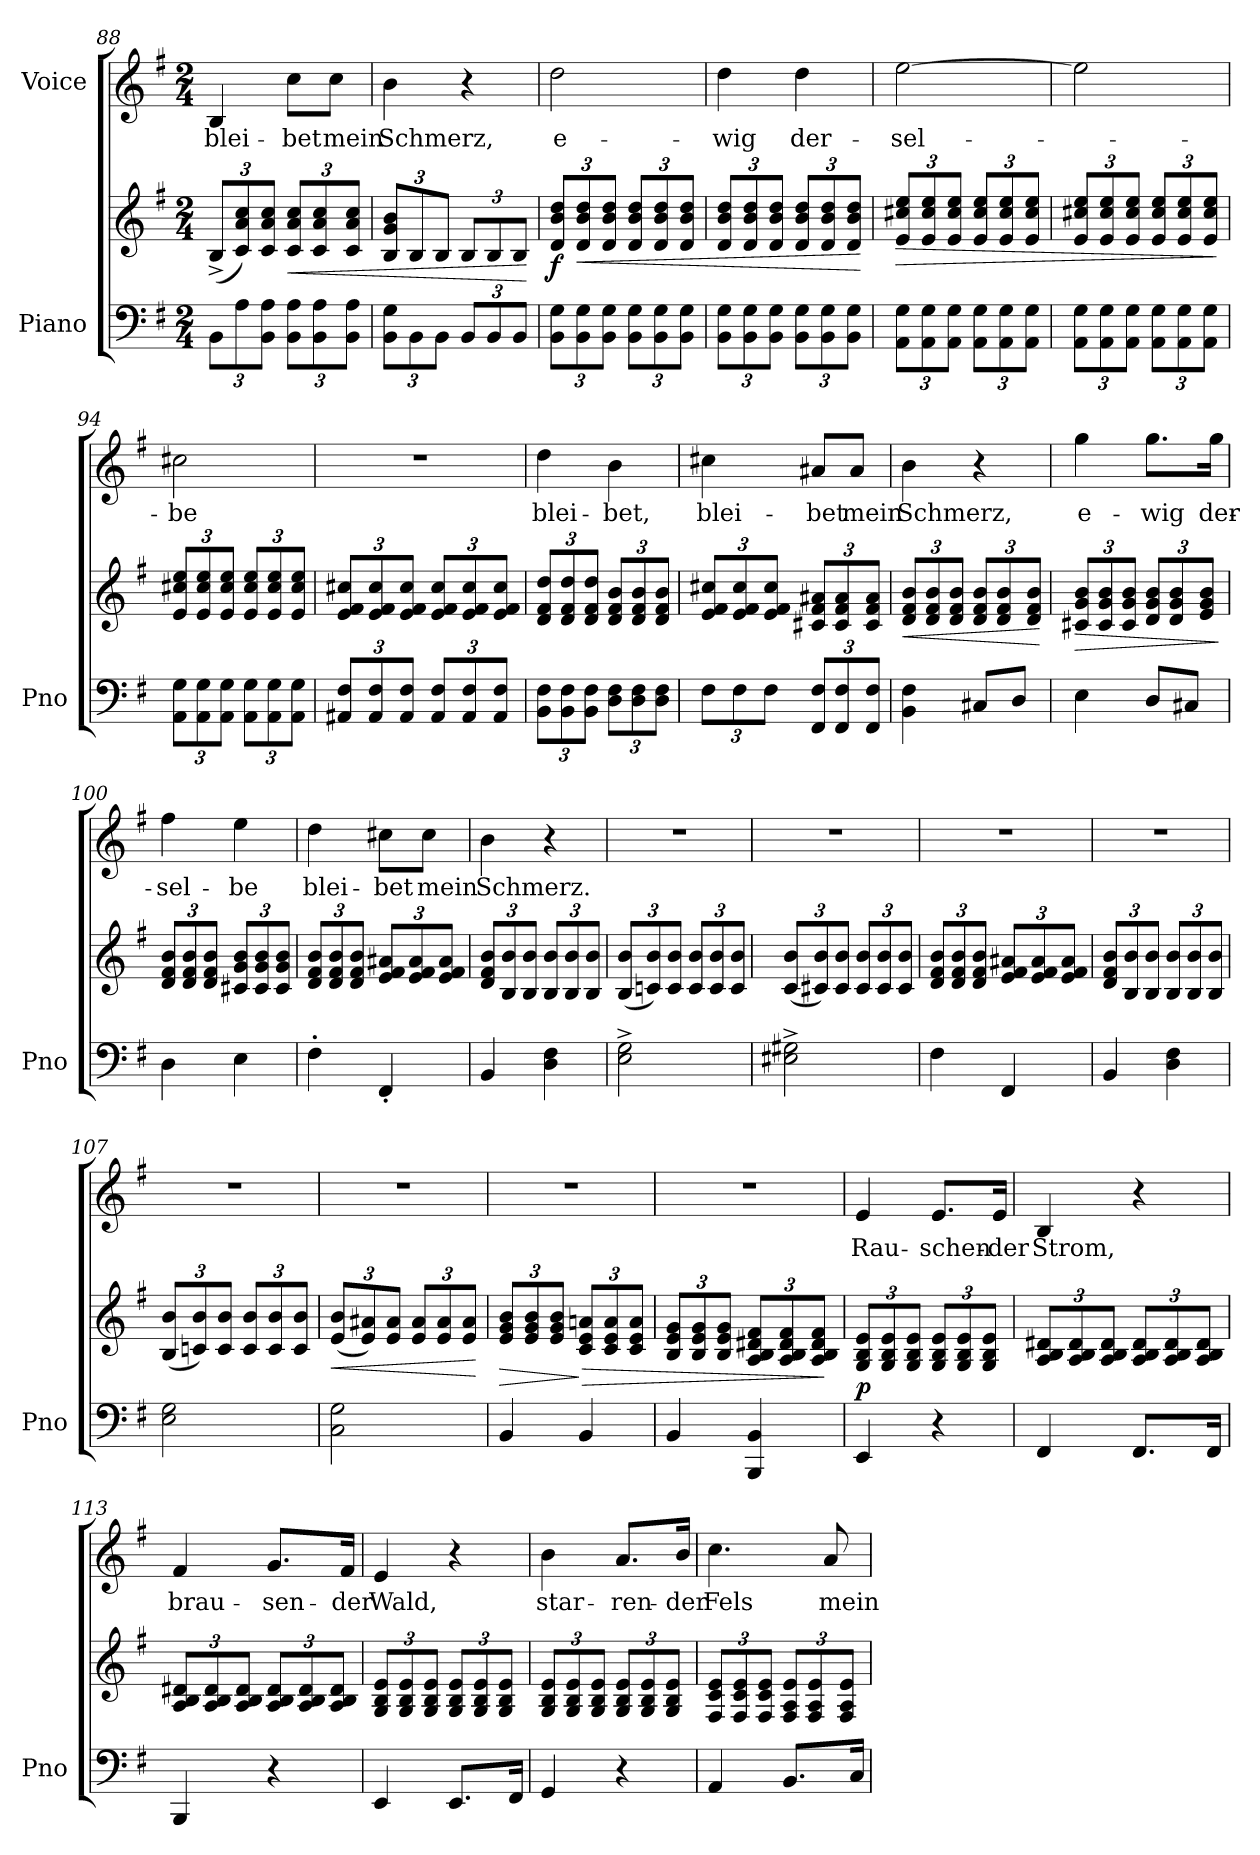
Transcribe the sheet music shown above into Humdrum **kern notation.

**kern	**kern	**dynam	**kern	**text
*part2	*part2	*part2	*part1	*part1
*staff3	*staff2	*staff2/3	*staff1	*staff1
*I"Piano	*	*	*I"Voice	*
*I'Pno	*	*	*	*
*clefF4	*clefG2	*	*clefG2	*
*k[f#]	*k[f#]	*	*k[f#]	*
*M2/4	*M2/4	*	*M2/4	*
*Xbrackettup	*Xbrackettup	*	*	*
=88	=88	=88	=88	=88
!	!	!	!	!LO:LY:b
12BB\L	(12B^/L	.	4B/	blei-
12A\	12c/ 12a/ 12cc/)	.	.	.
12BB\ 12A\J	12c/ 12a/ 12cc/J	.	.	.
!	!	!LO:HP:b	!	!LO:LY:b
12BB\ 12A\L	12c/ 12a/ 12cc/L	<	8cc\L	-bet
12BB\ 12A\	12c/ 12a/ 12cc/	.	.	.
!	!	!	!	!LO:LY:b
.	.	.	8cc\J	mein
12BB\ 12A\J	12c/ 12a/ 12cc/J	.	.	.
!!LO:LB:g=z
=89	=89	=89	=89	=89
!	!	!	!	!LO:LY:b
12BB\ 12G\L	12B/ 12g/ 12b/L	.	4b\	Schmerz,
12BB\	12B/	.	.	.
12BB\J	12B/J	.	.	.
12BB/L	12B/L	.	4r	.
12BB/	12B/	.	.	.
12BB/J	12B/J	.	.	.
.	.	[	.	.
=90	=90	=90	=90	=90
!	!	!LO:DY:b	!	!LO:LY:b
12BB\ 12G\L	12d/ 12b/ 12dd/L	f	2dd\	e-
!	!	!LO:HP:b	!	!
12BB\ 12G\	12d/ 12b/ 12dd/	<	.	.
12BB\ 12G\J	12d/ 12b/ 12dd/J	.	.	.
12BB\ 12G\L	12d/ 12b/ 12dd/L	.	.	.
12BB\ 12G\	12d/ 12b/ 12dd/	.	.	.
12BB\ 12G\J	12d/ 12b/ 12dd/J	.	.	.
=91	=91	=91	=91	=91
!	!	!	!	!LO:LY:b
12BB\ 12G\L	12d/ 12b/ 12dd/L	.	4dd\	-wig
12BB\ 12G\	12d/ 12b/ 12dd/	.	.	.
12BB\ 12G\J	12d/ 12b/ 12dd/J	.	.	.
!	!	!	!	!LO:LY:b
12BB\ 12G\L	12d/ 12b/ 12dd/L	.	4dd\	der-
12BB\ 12G\	12d/ 12b/ 12dd/	.	.	.
12BB\ 12G\J	12d/ 12b/ 12dd/J	.	.	.
.	.	[	.	.
=92	=92	=92	=92	=92
!	!	!LO:HP:b	!	!LO:LY:b
12AA\ 12G\L	12e/ 12cc#X/ 12ee/L	>	[2ee\	-sel-
12AA\ 12G\	12e/ 12cc#/ 12ee/	.	.	.
12AA\ 12G\J	12e/ 12cc#/ 12ee/J	.	.	.
12AA\ 12G\L	12e/ 12cc#/ 12ee/L	.	.	.
12AA\ 12G\	12e/ 12cc#/ 12ee/	.	.	.
12AA\ 12G\J	12e/ 12cc#/ 12ee/J	.	.	.
=93	=93	=93	=93	=93
12AA\ 12G\L	12e/ 12cc#X/ 12ee/L	.	2ee\]	.
12AA\ 12G\	12e/ 12cc#/ 12ee/	.	.	.
12AA\ 12G\J	12e/ 12cc#/ 12ee/J	.	.	.
12AA\ 12G\L	12e/ 12cc#/ 12ee/L	.	.	.
12AA\ 12G\	12e/ 12cc#/ 12ee/	.	.	.
12AA\ 12G\J	12e/ 12cc#/ 12ee/J	.	.	.
.	.	]	.	.
=94	=94	=94	=94	=94
!	!	!	!	!LO:LY:b
12AA\ 12G\L	12e/ 12cc#X/ 12ee/L	.	2cc#X\	-be
12AA\ 12G\	12e/ 12cc#/ 12ee/	.	.	.
12AA\ 12G\J	12e/ 12cc#/ 12ee/J	.	.	.
12AA\ 12G\L	12e/ 12cc#/ 12ee/L	.	.	.
12AA\ 12G\	12e/ 12cc#/ 12ee/	.	.	.
12AA\ 12G\J	12e/ 12cc#/ 12ee/J	.	.	.
!!LO:LB:g=z
=95	=95	=95	=95	=95
12AA#X/ 12F#/L	12e/ 12f#/ 12cc#X/L	.	2r	.
12AA#/ 12F#/	12e/ 12f#/ 12cc#/	.	.	.
12AA#/ 12F#/J	12e/ 12f#/ 12cc#/J	.	.	.
12AA#/ 12F#/L	12e/ 12f#/ 12cc#/L	.	.	.
12AA#/ 12F#/	12e/ 12f#/ 12cc#/	.	.	.
12AA#/ 12F#/J	12e/ 12f#/ 12cc#/J	.	.	.
=96	=96	=96	=96	=96
!	!	!	!	!LO:LY:b
12BB\ 12F#\L	12d/ 12f#/ 12dd/L	.	4dd\	blei-
12BB\ 12F#\	12d/ 12f#/ 12dd/	.	.	.
12BB\ 12F#\J	12d/ 12f#/ 12dd/J	.	.	.
!	!	!	!	!LO:LY:b
12D\ 12F#\L	12d/ 12f#/ 12b/L	.	4b\	-bet,
12D\ 12F#\	12d/ 12f#/ 12b/	.	.	.
12D\ 12F#\J	12d/ 12f#/ 12b/J	.	.	.
=97	=97	=97	=97	=97
!	!	!	!	!LO:LY:b
12F#\L	12e/ 12f#/ 12cc#X/L	.	4cc#X\	blei-
12F#\	12e/ 12f#/ 12cc#/	.	.	.
12F#\J	12e/ 12f#/ 12cc#/J	.	.	.
!	!	!	!	!LO:LY:b
12FF#/ 12F#/L	12c#X/ 12f#/ 12a#X/L	.	8a#X/L	-bet
12FF#/ 12F#/	12c#/ 12f#/ 12a#/	.	.	.
!	!	!	!	!LO:LY:b
.	.	.	8a#/J	mein
12FF#/ 12F#/J	12c#/ 12f#/ 12a#/J	.	.	.
=98	=98	=98	=98	=98
!	!	!LO:HP:b	!	!LO:LY:b
4BB\ 4F#\	12d/ 12f#/ 12b/L	<	4b\	Schmerz,
.	12d/ 12f#/ 12b/	.	.	.
.	12d/ 12f#/ 12b/J	.	.	.
8C#X/L	12d/ 12f#/ 12b/L	.	4r	.
.	12d/ 12f#/ 12b/	.	.	.
8D/J	.	.	.	.
.	12d/ 12f#/ 12b/J	.	.	.
.	.	[	.	.
=99	=99	=99	=99	=99
!	!	!LO:HP:b	!	!LO:LY:b
4E\	12c#X/ 12g/ 12b/L	>	4gg\	e-
.	12c#/ 12g/ 12b/	.	.	.
.	12c#/ 12g/ 12b/J	.	.	.
!	!	!	!	!LO:LY:b
8D/L	12d/ 12g/ 12b/L	.	8.gg\L	-wig
.	12d/ 12g/ 12b/	.	.	.
8C#X/J	.	.	.	.
.	12e/ 12g/ 12b/J	.	.	.
!	!	!	!	!LO:LY:b
.	.	.	16gg\Jk	der-
.	.	]	.	.
!!LO:LB:g=z
=100	=100	=100	=100	=100
!	!	!	!	!LO:LY:b
4D\	12d/ 12f#/ 12b/L	.	4ff#\	-sel-
.	12d/ 12f#/ 12b/	.	.	.
.	12d/ 12f#/ 12b/J	.	.	.
!	!	!	!	!LO:LY:b
4E\	12c#X/ 12g/ 12b/L	.	4ee\	-be
.	12c#/ 12g/ 12b/	.	.	.
.	12c#/ 12g/ 12b/J	.	.	.
=101	=101	=101	=101	=101
!	!	!	!	!LO:LY:b
4F#'\	12d/ 12f#/ 12b/L	.	4dd\	blei-
.	12d/ 12f#/ 12b/	.	.	.
.	12d/ 12f#/ 12b/J	.	.	.
!	!	!	!	!LO:LY:b
4FF#'/	12e/ 12f#/ 12a#X/L	.	8cc#X\L	-bet
.	12e/ 12f#/ 12a#/	.	.	.
!	!	!	!	!LO:LY:b
.	.	.	8cc#\J	mein
.	12e/ 12f#/ 12a#/J	.	.	.
=102	=102	=102	=102	=102
!	!	!	!	!LO:LY:b
4BB/	12d/ 12f#/ 12b/L	.	4b\	Schmerz.
.	12B/ 12b/	.	.	.
.	12B/ 12b/J	.	.	.
4D\ 4F#\	12B/ 12b/L	.	4r	.
.	12B/ 12b/	.	.	.
.	12B/ 12b/J	.	.	.
=103	=103	=103	=103	=103
2E\^ 2G\^	(12B/ 12b/L	.	2r	.
.	12cn/ 12b/)	.	.	.
.	12c/ 12b/J	.	.	.
.	12c/ 12b/L	.	.	.
.	12c/ 12b/	.	.	.
.	12c/ 12b/J	.	.	.
=104	=104	=104	=104	=104
2E#X\^ 2G#X\^	(12c/ 12b/L	.	2r	.
.	12c#X/ 12b/)	.	.	.
.	12c#/ 12b/J	.	.	.
.	12c#/ 12b/L	.	.	.
.	12c#/ 12b/	.	.	.
.	12c#/ 12b/J	.	.	.
!!LO:LB:g=z
=105	=105	=105	=105	=105
4F#\	12d/ 12f#/ 12b/L	.	2r	.
.	12d/ 12f#/ 12b/	.	.	.
.	12d/ 12f#/ 12b/J	.	.	.
4FF#/	12e/ 12f#/ 12a#X/L	.	.	.
.	12e/ 12f#/ 12a#/	.	.	.
.	12e/ 12f#/ 12a#/J	.	.	.
=106	=106	=106	=106	=106
4BB/	12d/ 12f#/ 12b/L	.	2r	.
.	12B/ 12b/	.	.	.
.	12B/ 12b/J	.	.	.
4D\ 4F#\	12B/ 12b/L	.	.	.
.	12B/ 12b/	.	.	.
.	12B/ 12b/J	.	.	.
=107	=107	=107	=107	=107
2E\ 2G\	(12B/ 12b/L	.	2r	.
.	12cn/ 12b/)	.	.	.
.	12c/ 12b/J	.	.	.
.	12c/ 12b/L	.	.	.
.	12c/ 12b/	.	.	.
.	12c/ 12b/J	.	.	.
=108	=108	=108	=108	=108
!	!	!LO:HP:b	!	!
2C\ 2G\	(12e/ 12b/L	<	2r	.
.	12e/ 12a#X/)	.	.	.
.	12e/ 12a#/J	.	.	.
.	12e/ 12a#/L	.	.	.
.	12e/ 12a#/	.	.	.
.	12e/ 12a#/J	.	.	.
.	.	[	.	.
=109	=109	=109	=109	=109
!	!	!LO:HP:b	!	!
4BB/	12e/ 12g/ 12b/L	>	2r	.
.	12e/ 12g/ 12b/	.	.	.
.	12e/ 12g/ 12b/J	.	.	.
!	!	!LO:HP:n=1:b	!	!
4BB/	12c/ 12e/ 12an/L	] >	.	.
.	12c/ 12e/ 12a/	.	.	.
.	12c/ 12e/ 12a/J	.	.	.
=110	=110	=110	=110	=110
4BB/	12B/ 12e/ 12g/L	.	2r	.
.	12B/ 12e/ 12g/	.	.	.
.	12B/ 12e/ 12g/J	.	.	.
4BBB/ 4BB/	12A/ 12B/ 12d#X/ 12f#/L	.	.	.
.	12A/ 12B/ 12d#/ 12f#/	.	.	.
.	12A/ 12B/ 12d#/ 12f#/J	.	.	.
.	.	]	.	.
!!LO:PB:g=z
=111	=111	=111	=111	=111
!	!	!LO:DY:a=2	!	!LO:LY:b
4EE/	12G/ 12B/ 12e/L	p	4e/	Rau-
.	12G/ 12B/ 12e/	.	.	.
.	12G/ 12B/ 12e/J	.	.	.
!	!	!	!	!LO:LY:b
4r	12G/ 12B/ 12e/L	.	8.e/L	-schen-
.	12G/ 12B/ 12e/	.	.	.
.	12G/ 12B/ 12e/J	.	.	.
!	!	!	!	!LO:LY:b
.	.	.	16e/Jk	-der
=112	=112	=112	=112	=112
!	!	!	!	!LO:LY:b
4FF#/	12A/ 12B/ 12d#X/L	.	4B/	Strom,
.	12A/ 12B/ 12d#/	.	.	.
.	12A/ 12B/ 12d#/J	.	.	.
8.FF#/L	12A/ 12B/ 12d#/L	.	4r	.
.	12A/ 12B/ 12d#/	.	.	.
.	12A/ 12B/ 12d#/J	.	.	.
16FF#/Jk	.	.	.	.
=113	=113	=113	=113	=113
!	!	!	!	!LO:LY:b
4BBB/	12A/ 12B/ 12d#X/L	.	4f#/	brau-
.	12A/ 12B/ 12d#/	.	.	.
.	12A/ 12B/ 12d#/J	.	.	.
!	!	!	!	!LO:LY:b
4r	12A/ 12B/ 12d#/L	.	8.g/L	-sen-
.	12A/ 12B/ 12d#/	.	.	.
.	12A/ 12B/ 12d#/J	.	.	.
!	!	!	!	!LO:LY:b
.	.	.	16f#/Jk	-der
=114	=114	=114	=114	=114
!	!	!	!	!LO:LY:b
4EE/	12G/ 12B/ 12e/L	.	4e/	Wald,
.	12G/ 12B/ 12e/	.	.	.
.	12G/ 12B/ 12e/J	.	.	.
8.EE/L	12G/ 12B/ 12e/L	.	4r	.
.	12G/ 12B/ 12e/	.	.	.
.	12G/ 12B/ 12e/J	.	.	.
16FF#/Jk	.	.	.	.
=115	=115	=115	=115	=115
!	!	!	!	!LO:LY:b
4GG/	12G/ 12B/ 12e/L	.	4b\	star-
.	12G/ 12B/ 12e/	.	.	.
.	12G/ 12B/ 12e/J	.	.	.
!	!	!	!	!LO:LY:b
4r	12G/ 12B/ 12e/L	.	8.a/L	-ren-
.	12G/ 12B/ 12e/	.	.	.
.	12G/ 12B/ 12e/J	.	.	.
!	!	!	!	!LO:LY:b
.	.	.	16b/Jk	-der
=116	=116	=116	=116	=116
!	!	!	!	!LO:LY:b
4AA/	12F#/ 12c/ 12e/L	.	4.cc\	Fels
.	12F#/ 12c/ 12e/	.	.	.
.	12F#/ 12c/ 12e/J	.	.	.
8.BB/L	12F#/ 12A/ 12e/L	.	.	.
.	12F#/ 12A/ 12e/	.	.	.
!	!	!	!	!LO:LY:b
.	.	.	8a/	mein
.	12F#/ 12A/ 12e/J	.	.	.
16C/Jk	.	.	.	.
=	=	=	=	=
*-	*-	*-	*-	*-
